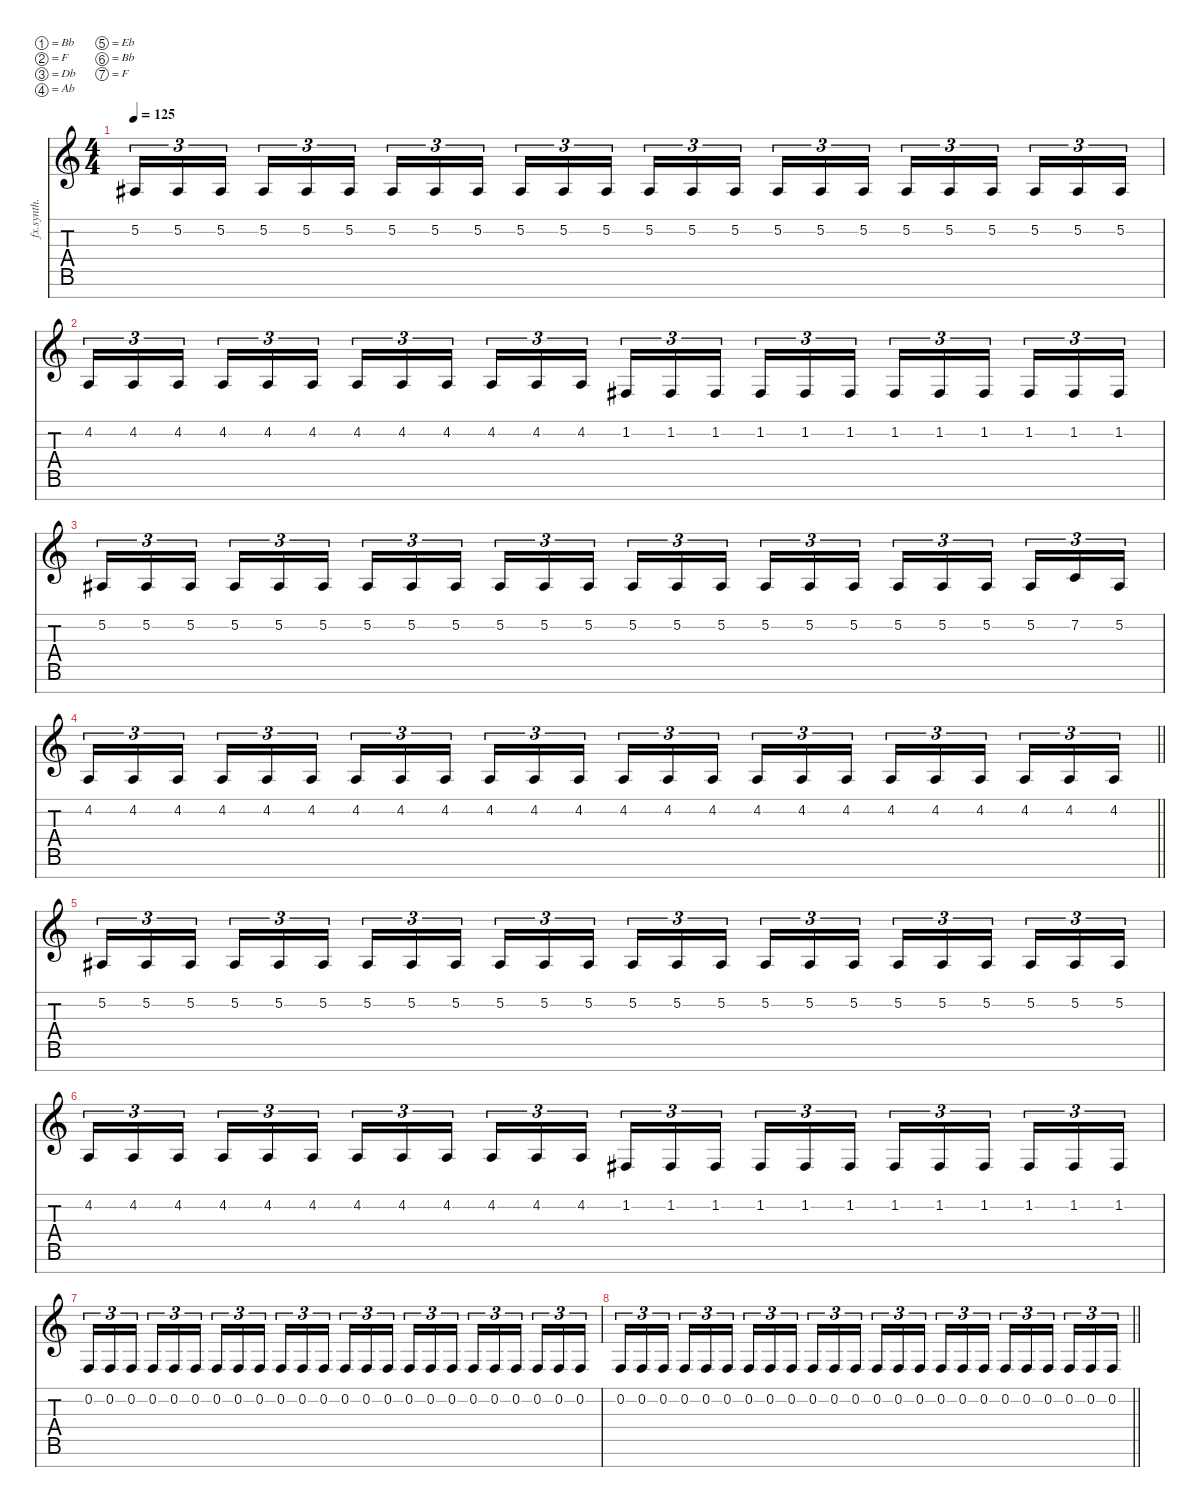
\defaultSystemsLayout 4
\hideDynamics
\bracketExtendMode nobrackets
\track ("FX" "fx.synth.") {instrument fx6goblins}
\staff {score tabs}
\tuning (Bb3 F3 Db3 Ab2 Eb2 Bb1 F1)
\ts (4 4)
\tempo 125
\clef g2
\ks c
5.2{acc #}.16{tu (3 2) dy f} 5.2{acc #}.16{tu (3 2)} 5.2{acc #}.16{tu (3 2)} 5.2{acc #}.16{tu (3 2)} 5.2{acc #}.16{tu (3 2)} 5.2{acc #}.16{tu (3 2)} 5.2{acc #}.16{tu (3 2)} 5.2{acc #}.16{tu (3 2)} 5.2{acc #}.16{tu (3 2)} 5.2{acc #}.16{tu (3 2)} 5.2{acc #}.16{tu (3 2)} 5.2{acc #}.16{tu (3 2)} 5.2{acc #}.16{tu (3 2)} 5.2{acc #}.16{tu (3 2)} 5.2{acc #}.16{tu (3 2)} 5.2{acc #}.16{tu (3 2)} 5.2{acc #}.16{tu (3 2)} 5.2{acc #}.16{tu (3 2)} 5.2{acc #}.16{tu (3 2)} 5.2{acc #}.16{tu (3 2)} 5.2{acc #}.16{tu (3 2)} 5.2{acc #}.16{tu (3 2)} 5.2{acc #}.16{tu (3 2)} 5.2{acc #}.16{tu (3 2)} |
4.2.16{tu (3 2)} 4.2.16{tu (3 2)} 4.2.16{tu (3 2)} 4.2.16{tu (3 2)} 4.2.16{tu (3 2)} 4.2.16{tu (3 2)} 4.2.16{tu (3 2)} 4.2.16{tu (3 2)} 4.2.16{tu (3 2)} 4.2.16{tu (3 2)} 4.2.16{tu (3 2)} 4.2.16{tu (3 2)} 1.2{acc #}.16{tu (3 2)} 1.2{acc #}.16{tu (3 2)} 1.2{acc #}.16{tu (3 2)} 1.2{acc #}.16{tu (3 2)} 1.2{acc #}.16{tu (3 2)} 1.2{acc #}.16{tu (3 2)} 1.2{acc #}.16{tu (3 2)} 1.2{acc #}.16{tu (3 2)} 1.2{acc #}.16{tu (3 2)} 1.2{acc #}.16{tu (3 2)} 1.2{acc #}.16{tu (3 2)} 1.2{acc #}.16{tu (3 2)} |
5.2{acc #}.16{tu (3 2)} 5.2{acc #}.16{tu (3 2)} 5.2{acc #}.16{tu (3 2)} 5.2{acc #}.16{tu (3 2)} 5.2{acc #}.16{tu (3 2)} 5.2{acc #}.16{tu (3 2)} 5.2{acc #}.16{tu (3 2)} 5.2{acc #}.16{tu (3 2)} 5.2{acc #}.16{tu (3 2)} 5.2{acc #}.16{tu (3 2)} 5.2{acc #}.16{tu (3 2)} 5.2{acc #}.16{tu (3 2)} 5.2{acc #}.16{tu (3 2)} 5.2{acc #}.16{tu (3 2)} 5.2{acc #}.16{tu (3 2)} 5.2{acc #}.16{tu (3 2)} 5.2{acc #}.16{tu (3 2)} 5.2{acc #}.16{tu (3 2)} 5.2{acc #}.16{tu (3 2)} 5.2{acc #}.16{tu (3 2)} 5.2{acc #}.16{tu (3 2)} 5.2{acc #}.16{tu (3 2)} 7.2.16{tu (3 2)} 5.2{acc #}.16{tu (3 2)} |
\barLineRight lightlight
4.2.16{tu (3 2)} 4.2.16{tu (3 2)} 4.2.16{tu (3 2)} 4.2.16{tu (3 2)} 4.2.16{tu (3 2)} 4.2.16{tu (3 2)} 4.2.16{tu (3 2)} 4.2.16{tu (3 2)} 4.2.16{tu (3 2)} 4.2.16{tu (3 2)} 4.2.16{tu (3 2)} 4.2.16{tu (3 2)} 4.2.16{tu (3 2)} 4.2.16{tu (3 2)} 4.2.16{tu (3 2)} 4.2.16{tu (3 2)} 4.2.16{tu (3 2)} 4.2.16{tu (3 2)} 4.2.16{tu (3 2)} 4.2.16{tu (3 2)} 4.2.16{tu (3 2)} 4.2.16{tu (3 2)} 4.2.16{tu (3 2)} 4.2.16{tu (3 2)} |
5.2{acc #}.16{tu (3 2)} 5.2{acc #}.16{tu (3 2)} 5.2{acc #}.16{tu (3 2)} 5.2{acc #}.16{tu (3 2)} 5.2{acc #}.16{tu (3 2)} 5.2{acc #}.16{tu (3 2)} 5.2{acc #}.16{tu (3 2)} 5.2{acc #}.16{tu (3 2)} 5.2{acc #}.16{tu (3 2)} 5.2{acc #}.16{tu (3 2)} 5.2{acc #}.16{tu (3 2)} 5.2{acc #}.16{tu (3 2)} 5.2{acc #}.16{tu (3 2)} 5.2{acc #}.16{tu (3 2)} 5.2{acc #}.16{tu (3 2)} 5.2{acc #}.16{tu (3 2)} 5.2{acc #}.16{tu (3 2)} 5.2{acc #}.16{tu (3 2)} 5.2{acc #}.16{tu (3 2)} 5.2{acc #}.16{tu (3 2)} 5.2{acc #}.16{tu (3 2)} 5.2{acc #}.16{tu (3 2)} 5.2{acc #}.16{tu (3 2)} 5.2{acc #}.16{tu (3 2)} |
4.2.16{tu (3 2)} 4.2.16{tu (3 2)} 4.2.16{tu (3 2)} 4.2.16{tu (3 2)} 4.2.16{tu (3 2)} 4.2.16{tu (3 2)} 4.2.16{tu (3 2)} 4.2.16{tu (3 2)} 4.2.16{tu (3 2)} 4.2.16{tu (3 2)} 4.2.16{tu (3 2)} 4.2.16{tu (3 2)} 1.2{acc #}.16{tu (3 2)} 1.2{acc #}.16{tu (3 2)} 1.2{acc #}.16{tu (3 2)} 1.2{acc #}.16{tu (3 2)} 1.2{acc #}.16{tu (3 2)} 1.2{acc #}.16{tu (3 2)} 1.2{acc #}.16{tu (3 2)} 1.2{acc #}.16{tu (3 2)} 1.2{acc #}.16{tu (3 2)} 1.2{acc #}.16{tu (3 2)} 1.2{acc #}.16{tu (3 2)} 1.2{acc #}.16{tu (3 2)} |
0.2.16{tu (3 2)} 0.2.16{tu (3 2)} 0.2.16{tu (3 2)} 0.2.16{tu (3 2)} 0.2.16{tu (3 2)} 0.2.16{tu (3 2)} 0.2.16{tu (3 2)} 0.2.16{tu (3 2)} 0.2.16{tu (3 2)} 0.2.16{tu (3 2)} 0.2.16{tu (3 2)} 0.2.16{tu (3 2)} 0.2.16{tu (3 2)} 0.2.16{tu (3 2)} 0.2.16{tu (3 2)} 0.2.16{tu (3 2)} 0.2.16{tu (3 2)} 0.2.16{tu (3 2)} 0.2.16{tu (3 2)} 0.2.16{tu (3 2)} 0.2.16{tu (3 2)} 0.2.16{tu (3 2)} 0.2.16{tu (3 2)} 0.2.16{tu (3 2)} |
\barLineRight lightlight
0.2.16{tu (3 2)} 0.2.16{tu (3 2)} 0.2.16{tu (3 2)} 0.2.16{tu (3 2)} 0.2.16{tu (3 2)} 0.2.16{tu (3 2)} 0.2.16{tu (3 2)} 0.2.16{tu (3 2)} 0.2.16{tu (3 2)} 0.2.16{tu (3 2)} 0.2.16{tu (3 2)} 0.2.16{tu (3 2)} 0.2.16{tu (3 2)} 0.2.16{tu (3 2)} 0.2.16{tu (3 2)} 0.2.16{tu (3 2)} 0.2.16{tu (3 2)} 0.2.16{tu (3 2)} 0.2.16{tu (3 2)} 0.2.16{tu (3 2)} 0.2.16{tu (3 2)} 0.2.16{tu (3 2)} 0.2.16{tu (3 2)} 0.2.16{tu (3 2)}
